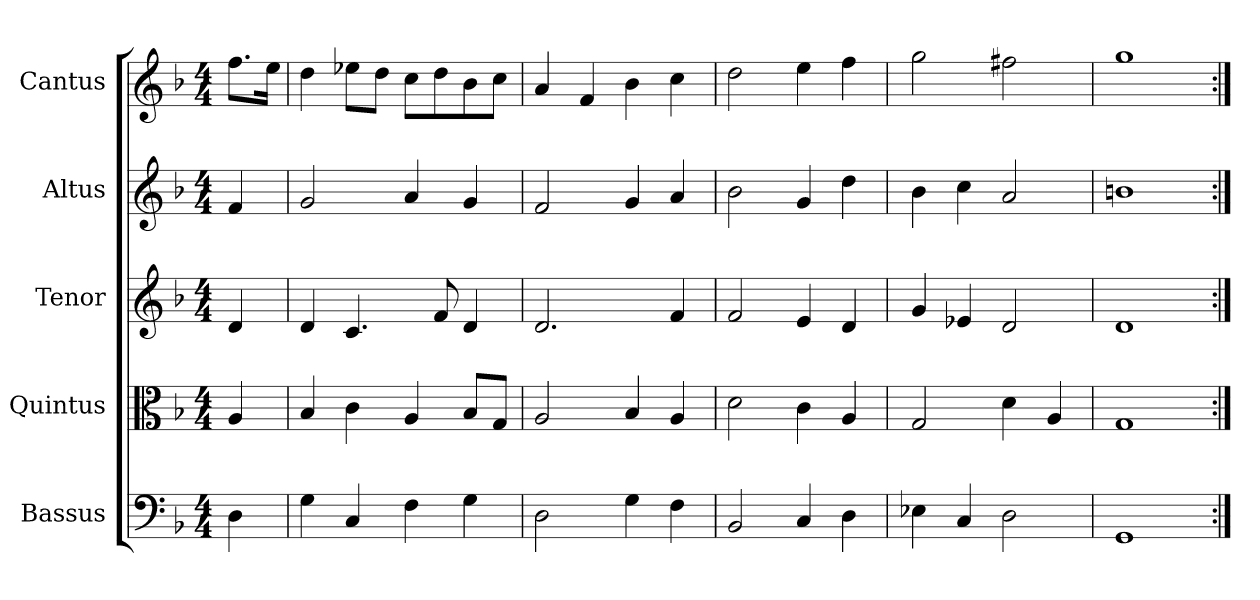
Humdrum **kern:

**kern	**kern	**kern	**kern	**kern
*part5	*part4	*part3	*part2	*part1
*staff5	*staff4	*staff3	*staff2	*staff1
*I"Bassus	*I"Quintus	*I"Tenor	*I"Altus	*I"Cantus
*I'B.	*I'Q.	*I'T.	*I'A.	*I'C.
*clefF4	*clefC3	*clefG2	*clefG2	*clefG2
*k[b-]	*k[b-]	*k[b-]	*k[b-]	*k[b-]
*d:	*d:	*d:	*d:	*d:
*M4/4	*M4/4	*M4/4	*M4/4	*M4/4
=1	=1	=1	=1	=1
4D\	4A/	4d/	4f/	8.ff\L
.	.	.	.	16ee\Jk
=2	=2	=2	=2	=2
4G\	4B-/	4d/	2g/	4dd\
4C/	4c\	4.c/	.	8ee-X\L
.	.	.	.	8dd\J
4F\	4A/	.	4a/	8cc\L
.	.	8f/	.	8dd\
4G\	8B-/L	4d/	4g/	8b-\
.	8G/J	.	.	8cc\J
=3	=3	=3	=3	=3
2D\	2A/	2.d/	2f/	4a/
.	.	.	.	4f/
4G\	4B-/	.	4g/	4b-\
4F\	4A/	4f/	4a/	4cc\
=4	=4	=4	=4	=4
2BB-/	2d\	2f/	2b-\	2dd\
4C/	4c\	4e/	4g/	4ee\
4D\	4A/	4d/	4dd\	4ff\
=5	=5	=5	=5	=5
4E-X\	2G/	4g/	4b-\	2gg\
4C/	.	4e-X/	4cc\	.
2D\	4d\	2d/	2a/	2ff#X\
.	4A/	.	.	.
=6	=6	=6	=6	=6
1GG/	1G/	1d/	1bn\	1gg\
=:|!	=:|!	=:|!	=:|!	=:|!
*-	*-	*-	*-	*-
